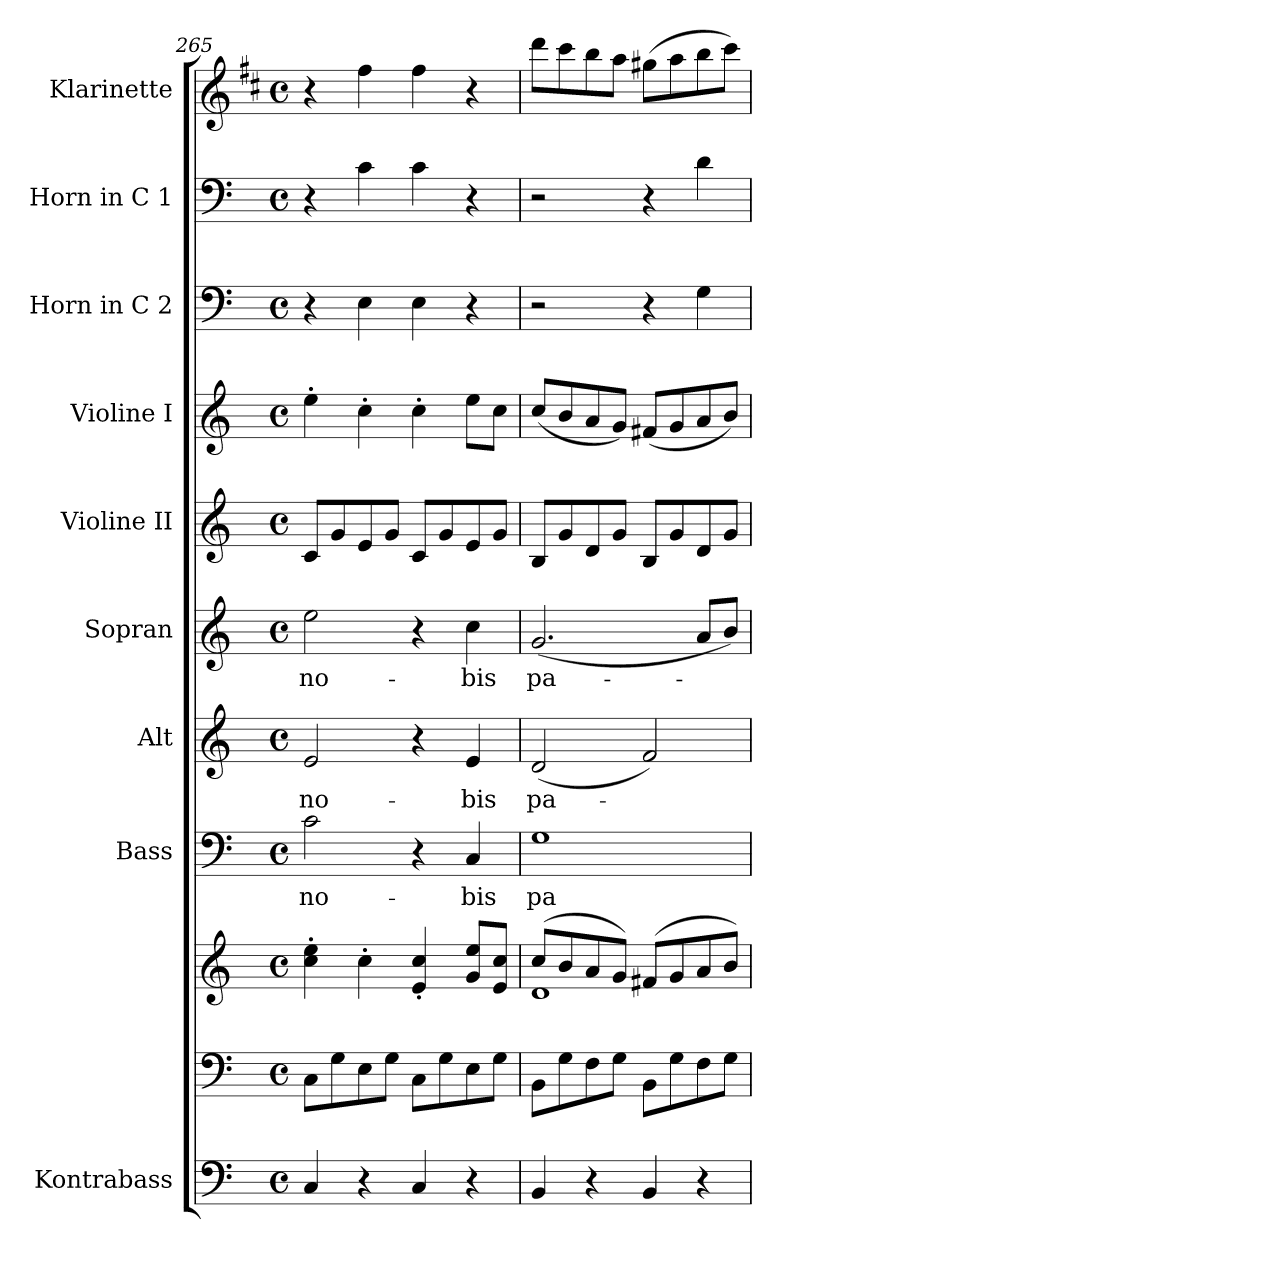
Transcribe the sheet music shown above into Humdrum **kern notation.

**kern	**kern	**kern	**kern	**text	**kern	**text	**kern	**text	**kern	**kern	**kern	**kern	**kern
*part10	*part9	*part9	*part8	*part8	*part7	*part7	*part6	*part6	*part5	*part4	*part3	*part2	*part1
*staff11	*staff10	*staff9	*staff8	*staff8	*staff7	*staff7	*staff6	*staff6	*staff5	*staff4	*staff3	*staff2	*staff1
*I"Kontrabass	*	*	*I"Bass	*	*I"Alt	*	*I"Sopran	*	*I"Violine II	*I"Violine I	*I"Horn in C 2	*I"Horn in C 1	*I"Klarinette
*I'Kb.	*	*	*I'B.	*	*I'A.	*	*I'S.	*	*I'Vl. II	*I'Vl. I	*I'Horn 2	*I'Horn 1	*I'Kl.
*clefF4	*clefF4	*clefG2	*clefF4	*	*clefG2	*	*clefG2	*	*clefG2	*clefG2	*clefF4	*clefF4	*clefG2
*ITrd7c12	*	*	*	*	*	*	*	*	*	*	*	*	*ITrd1c2
*k[]	*k[]	*k[]	*k[]	*	*k[]	*	*k[]	*	*k[]	*k[]	*k[]	*k[]	*k[]
*C:	*C:	*C:	*C:	*	*C:	*	*C:	*	*C:	*C:	*C:	*C:	*C:
*M4/4	*M4/4	*M4/4	*M4/4	*	*M4/4	*	*M4/4	*	*M4/4	*M4/4	*M4/4	*M4/4	*M4/4
*met(c)	*met(c)	*met(c)	*met(c)	*	*met(c)	*	*met(c)	*	*met(c)	*met(c)	*met(c)	*met(c)	*met(c)
=265	=265	=265	=265	=265	=265	=265	=265	=265	=265	=265	=265	=265	=265
!	!	!	!	!LO:LY:b	!	!LO:LY:b	!	!LO:LY:b	!	!	!	!	!
4CC/	8C\L	4cc\'> 4ee\'>	2c\	no-	2e/	no-	2ee\	no-	8c/L	4ee'>\	4r	4r	4r
.	8G\	.	.	.	.	.	.	.	8g/	.	.	.	.
4r	8E\	4cc'>\	.	.	.	.	.	.	8e/	4cc'>\	4E\	4c\	4ee\
.	8G\J	.	.	.	.	.	.	.	8g/J	.	.	.	.
4CC/	8C\L	4e/'< 4cc/'<	4r	.	4r	.	4r	.	8c/L	4cc'>\	4E\	4c\	4ee\
.	8G\	.	.	.	.	.	.	.	8g/	.	.	.	.
!	!	!	!	!LO:LY:b	!	!LO:LY:b	!	!LO:LY:b	!	!	!	!	!
4r	8E\	8g/ 8ee/L	4C/	-bis	4e/	-bis	4cc\	-bis	8e/	8ee\L	4r	4r	4r
.	8G\J	8e/ 8cc/J	.	.	.	.	.	.	8g/J	8cc\J	.	.	.
=266	=266	=266	=266	=266	=266	=266	=266	=266	=266	=266	=266	=266	=266
*	*	*^	*	*	*	*	*	*	*	*	*	*	*
!	!	!	!	!	!LO:LY:b	!	!LO:LY:b	!	!LO:LY:b	!	!	!	!	!
4BBB/	8BB\L	(>8cc/L	1d	1G	pa-	(<2d/	pa-	(<2.g/	pa-	8B/L	(<8cc/L	2r	2r	8ccc\L
.	8G\	8b/	.	.	.	.	.	.	.	8g/	8b/	.	.	8bb\
4r	8F\	8a/	.	.	.	.	.	.	.	8d/	8a/	.	.	8aa\
.	8G\J	8g/J)	.	.	.	.	.	.	.	8g/J	8g/J)	.	.	8gg\J
4BBB/	8BB\L	(>8f#X/L	.	.	.	2f/)	.	.	.	8B/L	(<8f#X/L	4r	4r	(>8ff#X\L
.	8G\	8g/	.	.	.	.	.	.	.	8g/	8g/	.	.	8gg\
4r	8F\	8a/	.	.	.	.	.	8a/L	.	8d/	8a/	4G\	4d\	8aa\
.	8G\J	8b/J)	.	.	.	.	.	8b/J)	.	8g/J	8b/J)	.	.	8bb\J)
*	*	*v	*v	*	*	*	*	*	*	*	*	*	*	*
=	=	=	=	=	=	=	=	=	=	=	=	=	=
*-	*-	*-	*-	*-	*-	*-	*-	*-	*-	*-	*-	*-	*-
